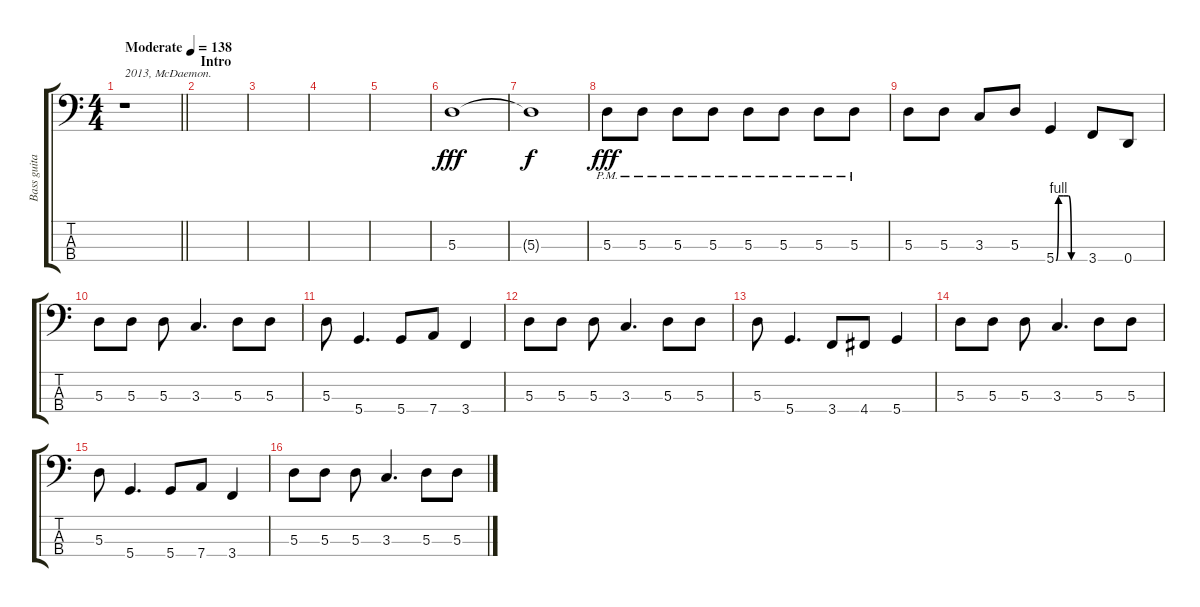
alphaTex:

\track ("Bass guitar" "Bass guita") {instrument electricbassfinger}
\staff {score tabs}
\tuning (G2 D2 A1 D1) {hide}
\ts (4 4)
\tempo (138 "Moderate")
\clef f4
\barLineRight lightlight
\ks c
r.1{txt "2013, McDaemon." dy fff instrument electricbassfinger} |
\section ("" "Intro")
|
|
|
|
5.3.1 |
5.3{t}.1{dy f} |
5.3{pm}.8{dy fff} 5.3{pm}.8 5.3{pm}.8 5.3{pm}.8 5.3{pm}.8 5.3{pm}.8 5.3{pm}.8 5.3{pm}.8 |
5.3.8 5.3.8 3.3.8 5.3.8 5.4{be (custom 0 0 5 4 15 4 26 4 32 0 60 0)}.4 3.4.8 0.4.8 |
5.3.8 5.3.8 5.3.8 3.3.4{d} 5.3.8 5.3.8 |
5.3.8 5.4.4{d} 5.4.8 7.4.8 3.4.4 |
5.3.8 5.3.8 5.3.8 3.3.4{d} 5.3.8 5.3.8 |
5.3.8 5.4.4{d} 3.4.8 4.4.8 5.4.4 |
5.3.8 5.3.8 5.3.8 3.3.4{d} 5.3.8 5.3.8 |
5.3.8 5.4.4{d} 5.4.8 7.4.8 3.4.4 |
5.3.8 5.3.8 5.3.8 3.3.4{d} 5.3.8 5.3.8
